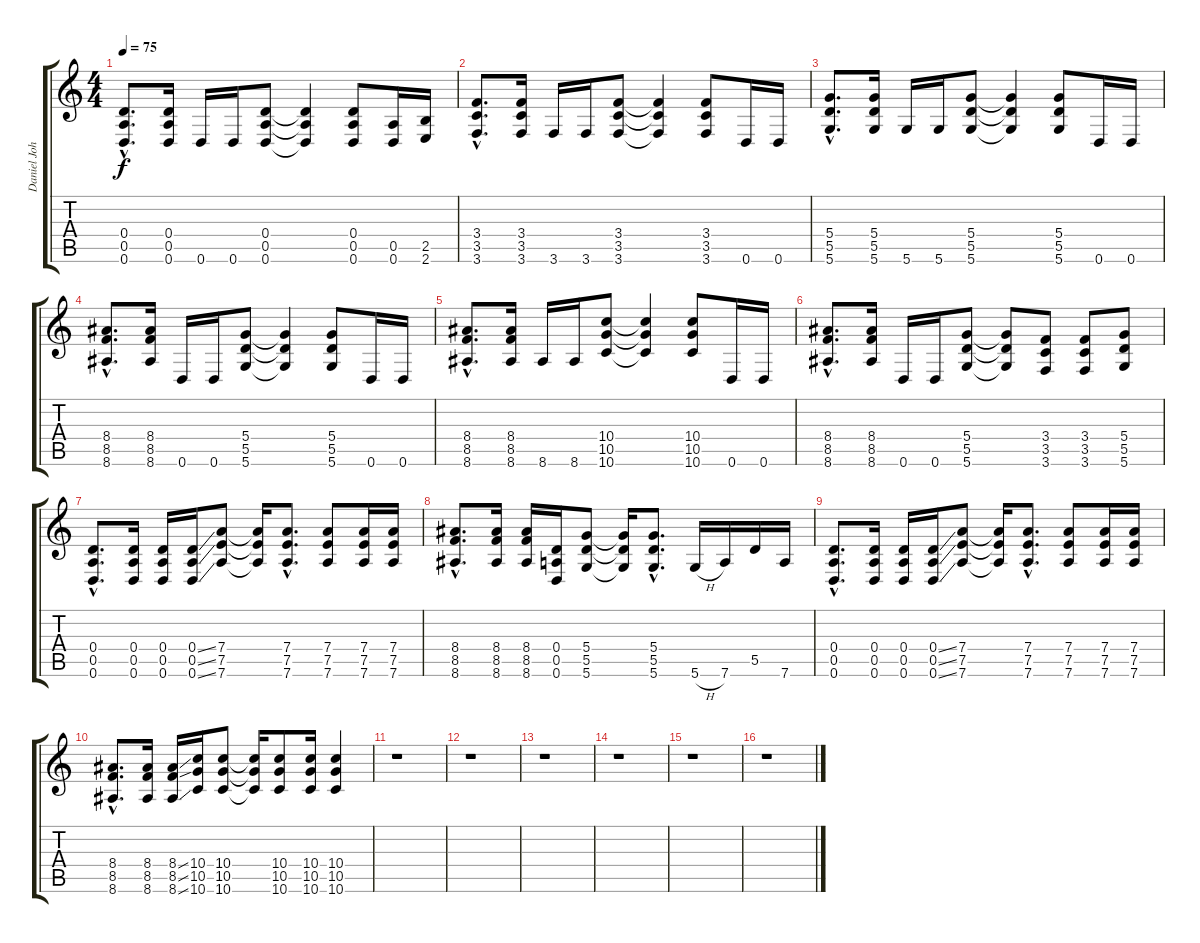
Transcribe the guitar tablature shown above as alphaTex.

\track ("Daniel Johns (gtr3)" "Daniel Joh") {instrument distortionguitar}
\staff {score tabs}
\tuning (E4 B3 G3 D3 A2 D2) {hide}
\ts (4 4)
\tempo 75
\clef g2
\ks c
(0.4{hac} 0.5{hac} 0.6{hac}).8{d dy f} (0.4 0.5 0.6).16 0.6.16 0.6.16 (0.4 0.5 0.6).8 (0.4{t} 0.5{t} 0.6{t}).4 (0.4 0.5 0.6).8 (0.5 0.6).16 (2.5 2.6).16 |
(3.4{hac} 3.5{hac} 3.6{hac}).8{d} (3.4 3.5 3.6).16 3.6.16 3.6.16 (3.4 3.5 3.6).8 (3.4{t} 3.5{t} 3.6{t}).4 (3.4 3.5 3.6).8 0.6.16 0.6.16 |
(5.4{hac} 5.5{hac} 5.6{hac}).8{d} (5.4 5.5 5.6).16 5.6.16 5.6.16 (5.4 5.5 5.6).8 (5.4{t} 5.5{t} 5.6{t}).4 (5.4 5.5 5.6).8 0.6.16 0.6.16 |
(8.4{hac} 8.5{hac} 8.6{hac}).8{d} (8.4 8.5 8.6).16 0.6.16 0.6.16 (5.4 5.5 5.6).8 (5.4{t} 5.5{t} 5.6{t}).4 (5.4 5.5 5.6).8 0.6.16 0.6.16 |
(8.4{hac} 8.5{hac} 8.6{hac}).8{d} (8.4 8.5 8.6).16 8.6.16 8.6.16 (10.4 10.5 10.6).8 (10.4{t} 10.5{t} 10.6{t}).4 (10.4 10.5 10.6).8 0.6.16 0.6.16 |
(8.4{hac} 8.5{hac} 8.6{hac}).8{d} (8.4 8.5 8.6).16 0.6.16 0.6.16 (5.4 5.5 5.6).8 (5.4{t} 5.5{t} 5.6{t}).8 (3.4 3.5 3.6).8 (3.4 3.5 3.6).8 (5.4 5.5 5.6).8 |
(0.4{hac} 0.5{hac} 0.6{hac}).8{d} (0.4 0.5 0.6).16 (0.4 0.5 0.6).16 (0.4{ss} 0.5{ss} 0.6{ss}).16 (7.4 7.5 7.6).8 (7.4{t} 7.5{t} 7.6{t}).16 (7.4{hac} 7.5{hac} 7.6{hac}).8{d} (7.4 7.5 7.6).8 (7.4 7.5 7.6).16 (7.4 7.5 7.6).16 |
(8.4{hac} 8.5{hac} 8.6{hac}).8{d} (8.4 8.5 8.6).16 (8.4 8.5 8.6).16 (0.4 0.5 0.6).16 (5.4 5.5 5.6).8 (5.4{t} 5.5{t} 5.6{t}).16 (5.4{hac} 5.5{hac} 5.6{hac}).8{d} 5.6{h}.16 7.6.16 5.5.16 7.6.16 |
(0.4{hac} 0.5{hac} 0.6{hac}).8{d} (0.4 0.5 0.6).16 (0.4 0.5 0.6).16 (0.4{ss} 0.5{ss} 0.6{ss}).16 (7.4 7.5 7.6).8 (7.4{t} 7.5{t} 7.6{t}).16 (7.4{hac} 7.5{hac} 7.6{hac}).8{d} (7.4 7.5 7.6).8 (7.4 7.5 7.6).16 (7.4 7.5 7.6).16 |
(8.4{hac} 8.5{hac} 8.6{hac}).8{d} (8.4 8.5 8.6).16 (8.4{ss} 8.5{ss} 8.6{ss}).16 (10.4 10.5 10.6).16 (10.4 10.5 10.6).8 (10.4{t} 10.5{t} 10.6{t}).16 (10.4 10.5 10.6).8 (10.4 10.5 10.6).16 (10.4 10.5 10.6).4 |
r.1 |
r.1 |
r.1 |
r.1 |
r.1 |
r.1
